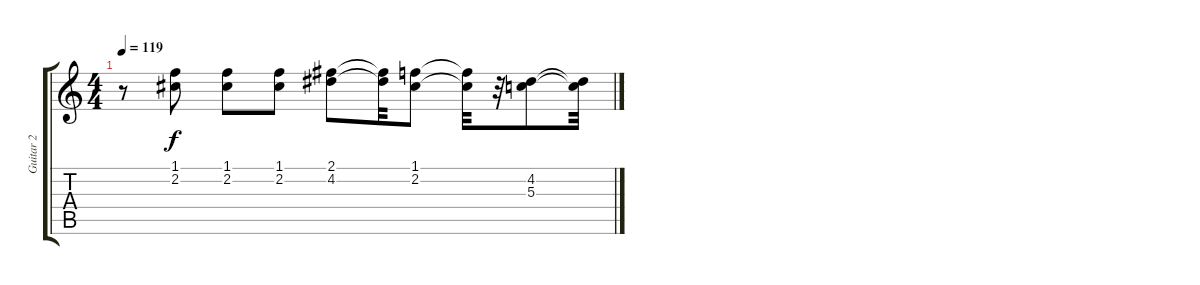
\track ("Guitar 2" "Guitar 2") {instrument acousticguitarnylon}
\staff {score tabs}
\tuning (E4 B3 G3 D3 A2 E2) {hide}
\ts (4 4)
\tempo 119
\clef g2
\ks c
r.8{dy f} (1.1 2.2).8 (1.1 2.2).8 (1.1 2.2).8 (2.1 4.2).8 (2.1{t} 4.2{t}).32 (1.1 2.2).8 (1.1{t} 2.2{t}).32 r.32 (4.2 5.3).8 (4.2{t} 5.3{t}).32
